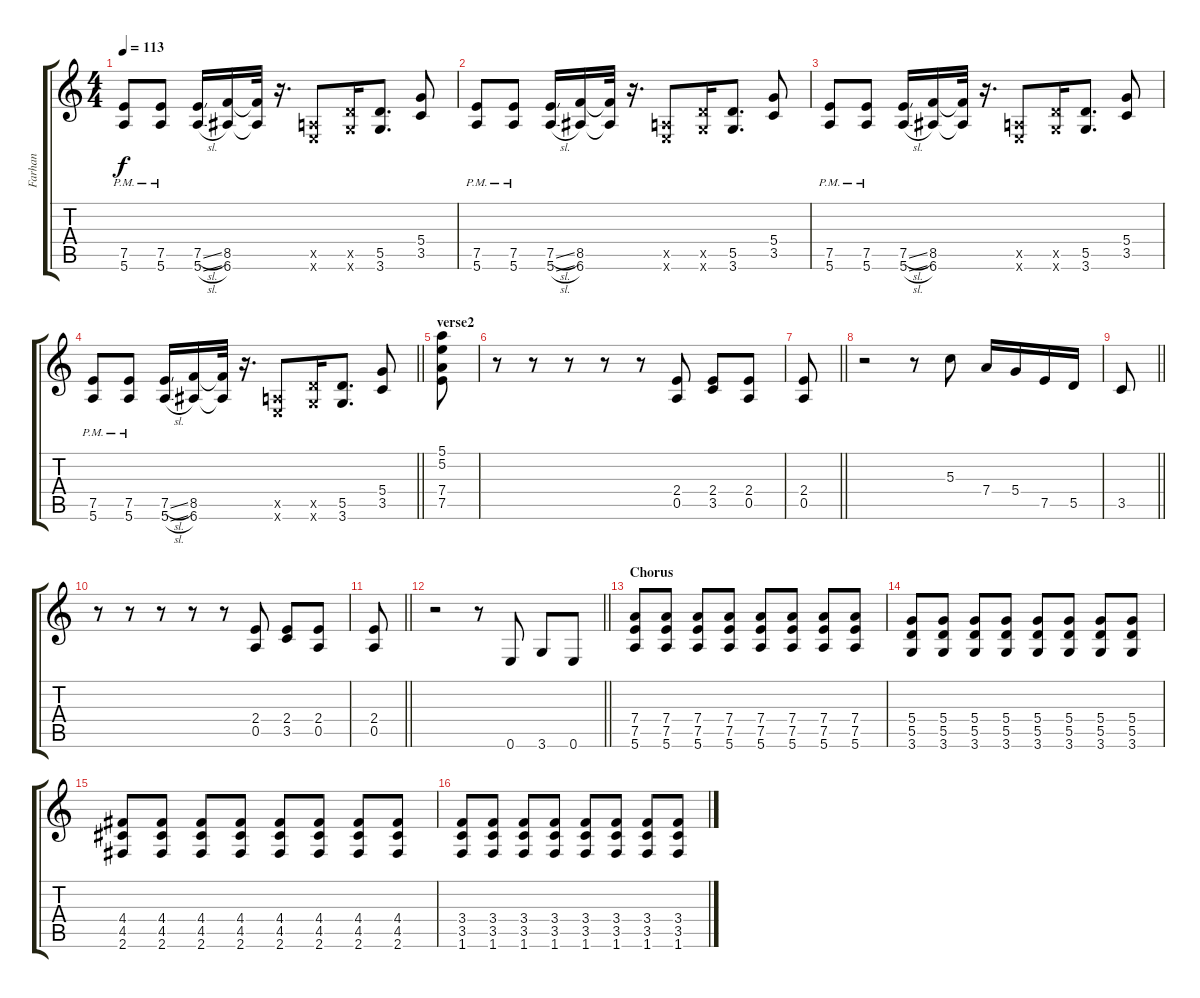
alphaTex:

\track ("Farhan" "Farhan") {instrument overdrivenguitar}
\staff {score tabs}
\tuning (E4 B3 G3 D3 A2 E2) {hide}
\ts (4 4)
\tempo 113
\clef g2
\ks c
(7.5{pm} 5.6{pm}).8{dy f} (7.5{pm} 5.6{pm}).8 (7.5{sl} 5.6{sl}).16 (8.5 6.6).16 (8.5{t} 6.6{t}).32 r.16{d} (0.5{x} 0.6{x}).8 (5.5{x} 3.6{x}).16 (5.5 3.6).8{d} (5.4 3.5).8 |
(7.5{pm} 5.6{pm}).8 (7.5{pm} 5.6{pm}).8 (7.5{sl} 5.6{sl}).16 (8.5 6.6).16 (8.5{t} 6.6{t}).32 r.16{d} (0.5{x} 0.6{x}).8 (5.5{x} 3.6{x}).16 (5.5 3.6).8{d} (5.4 3.5).8 |
(7.5{pm} 5.6{pm}).8 (7.5{pm} 5.6{pm}).8 (7.5{sl} 5.6{sl}).16 (8.5 6.6).16 (8.5{t} 6.6{t}).32 r.16{d} (0.5{x} 0.6{x}).8 (5.5{x} 3.6{x}).16 (5.5 3.6).8{d} (5.4 3.5).8 |
\barLineRight lightlight
(7.5{pm} 5.6{pm}).8 (7.5{pm} 5.6{pm}).8 (7.5{sl} 5.6{sl}).16 (8.5 6.6).16 (8.5{t} 6.6{t}).32 r.16{d} (0.5{x} 0.6{x}).8 (5.5{x} 3.6{x}).16 (5.5 3.6).8{d} (5.4 3.5).8 |
\section ("" "verse2")
(5.1 5.2 7.4 7.5).8 |
r.8 r.8 r.8 r.8 r.8 (2.4 0.5).8 (2.4 3.5).8 (2.4 0.5).8 |
\barLineRight lightlight
(2.4 0.5).8 |
r.2 r.8 5.3.8 7.4.16 5.4.16 7.5.16 5.5.16 |
\barLineRight lightlight
3.5.8 |
r.8 r.8 r.8 r.8 r.8 (2.4 0.5).8 (2.4 3.5).8 (2.4 0.5).8 |
\barLineRight lightlight
(2.4 0.5).8 |
\barLineRight lightlight
r.2 r.8 0.6.8 3.6.8 0.6.8 |
\section ("" "Chorus")
(7.4 7.5 5.6).8 (7.4 7.5 5.6).8 (7.4 7.5 5.6).8 (7.4 7.5 5.6).8 (7.4 7.5 5.6).8 (7.4 7.5 5.6).8 (7.4 7.5 5.6).8 (7.4 7.5 5.6).8 |
(5.4 5.5 3.6).8 (5.4 5.5 3.6).8 (5.4 5.5 3.6).8 (5.4 5.5 3.6).8 (5.4 5.5 3.6).8 (5.4 5.5 3.6).8 (5.4 5.5 3.6).8 (5.4 5.5 3.6).8 |
(4.4 4.5 2.6).8 (4.4 4.5 2.6).8 (4.4 4.5 2.6).8 (4.4 4.5 2.6).8 (4.4 4.5 2.6).8 (4.4 4.5 2.6).8 (4.4 4.5 2.6).8 (4.4 4.5 2.6).8 |
(3.4 3.5 1.6).8 (3.4 3.5 1.6).8 (3.4 3.5 1.6).8 (3.4 3.5 1.6).8 (3.4 3.5 1.6).8 (3.4 3.5 1.6).8 (3.4 3.5 1.6).8 (3.4 3.5 1.6).8
